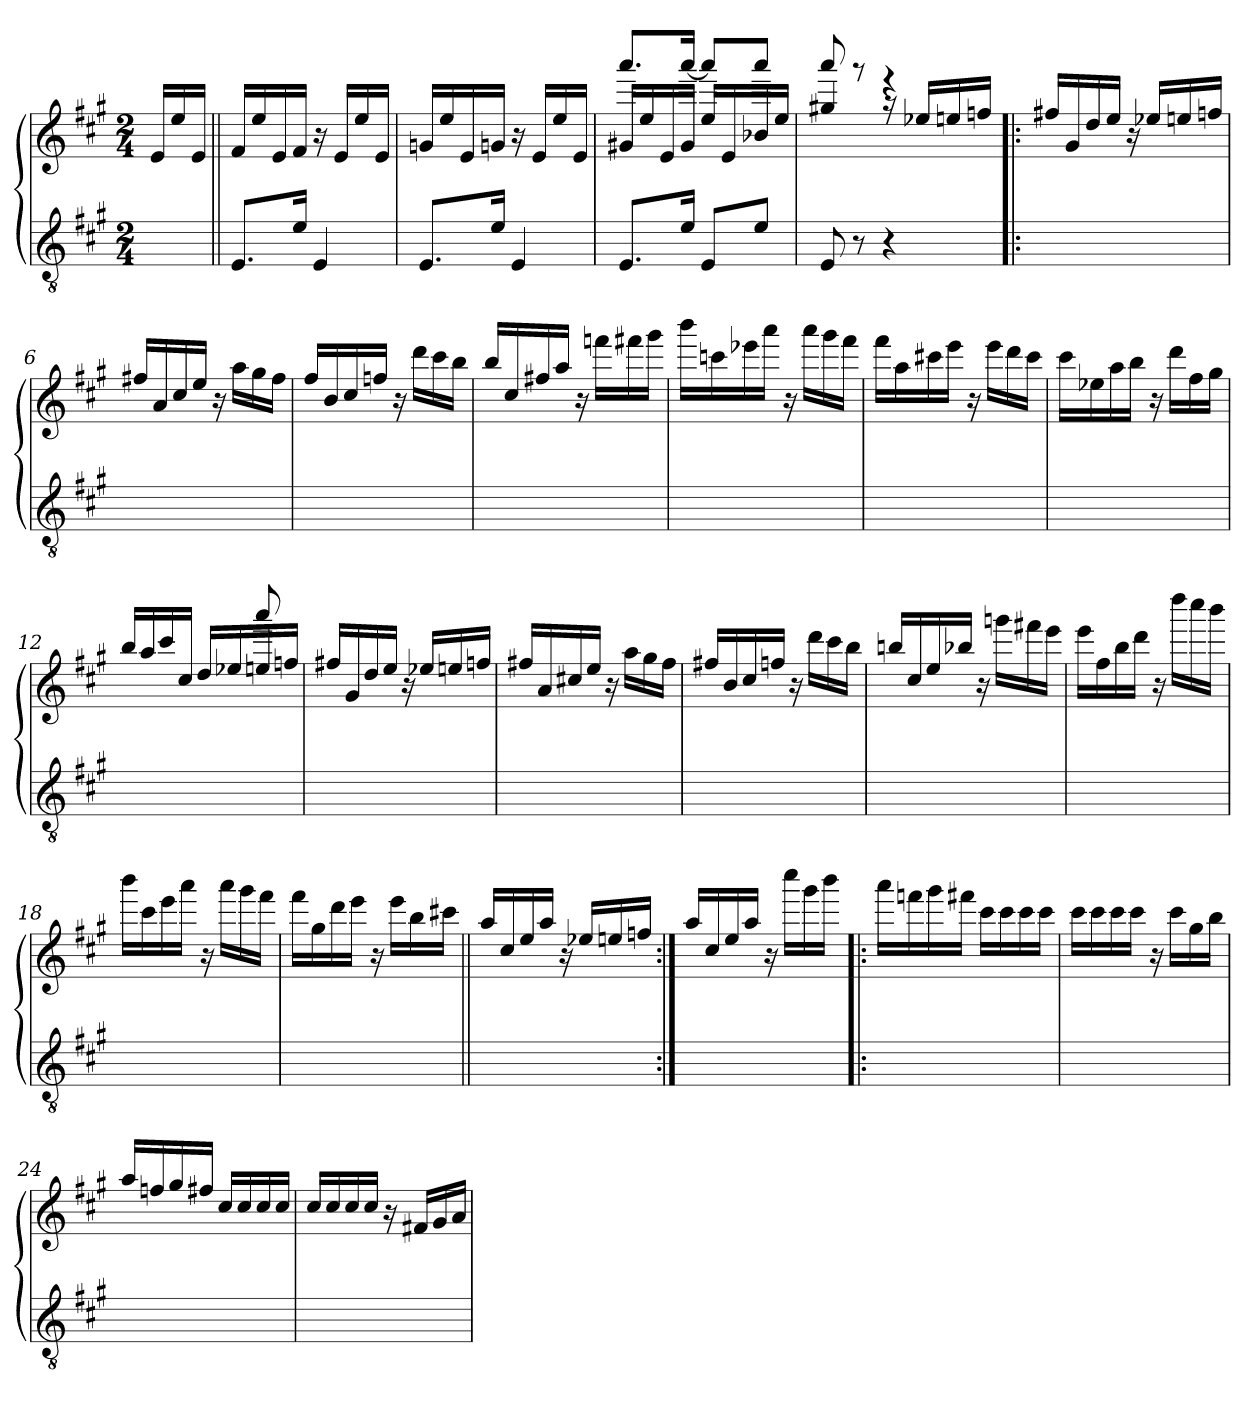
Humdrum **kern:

**kern	**kern
*part2	*part1
*staff2	*staff1
*clefGv2	*clefG2
*k[f#c#g#]	*k[f#c#g#]
*A:	*A:
*M2/4	*M2/4
=	=
8.ryy	16e/LL
.	16ee/
.	16e/JJ
=1||	=1||
8.E/L	16f#/LL
.	16ee/
.	16e/
16e/Jk	16f#/JJ
4E/	16r
.	16e/LL
.	16ee/
.	16e/JJ
=2	=2
8.E/L	16gn/LL
.	16ee/
.	16e/
16e/Jk	16gn/JJ
4E/	16r
.	16e/LL
.	16ee/
.	16e/JJ
=3	=3
*	*^
8.E/L	16g#X/LL	8.aaa!/L
.	16ee/	.
.	16e/	.
16e/Jk	16g#/JJ	[>16aaa!/Jk
8E/L	16ee/LL	8aaa!/L]
.	16e/	.
8e/J	16b-X/	8aaa!/J
.	16ee/JJ	.
=4	=4	=4
8E/	4gg#X/	8aaa!/
8r	.	8rfff
4r	16r	4reee
.	16ee-X/LL	.
.	16een/	.
.	16ffn/JJ	.
*	*v	*v
!!LO:LB:g=z
=5!|:	=5!|:
2ryy	16ff#X/LL
.	16g#/
.	16dd/
.	16ee/JJ
.	16r
.	16ee-X/LL
.	16een/
.	16ffn/JJ
=6	=6
2ryy	16ff#X/LL
.	16a/
.	16cc#/
.	16ee/JJ
.	16r
.	16aa\LL
.	16gg#\
.	16ff#\JJ
=7	=7
2ryy	16ff#/LL
.	16b/
.	16cc#/
.	16ffn/JJ
.	16r
.	16ddd\LL
.	16ccc#\
.	16bb\JJ
=8	=8
2ryy	16bb/LL
.	16cc#/
.	16ff#X/
.	16aa/JJ
.	16r
.	16fffn\LL
.	16fff#X\
.	16ggg#\JJ
!!LO:LB:g=z
=9	=9
2ryy	16bbb\LL
.	16cccn\
.	16eee-X\
.	16aaa\JJ
.	16r
.	16aaa\LL
.	16ggg#\
.	16fff#\JJ
=10	=10
2ryy	16fff#\LL
.	16aa\
.	16ccc#X\
.	16eee\JJ
.	16r
.	16eee\LL
.	16ddd\
.	16ccc#\JJ
=11	=11
2ryy	16ccc#\LL
.	16ee-X\
.	16aa\
.	16bb\JJ
.	16r
.	16ddd\LL
.	16ff#\
.	16gg#\JJ
=12	=12
*	*^
2ryy	16bb/LL	4.ryy
.	16aa/	.
.	16ccc#/	.
.	16cc#/JJ	.
.	16dd/LL	.
.	16ee-X/	.
.	16een/	8aaa!/
.	16ffn/JJ	.
*	*v	*v
!!LO:LB:g=z
=13	=13
2ryy	16ff#X/LL
.	16g#/
.	16dd/
.	16ee/JJ
.	16r
.	16ee-X/LL
.	16een/
.	16ffn/JJ
=14	=14
2ryy	16ff#X/LL
.	16a/
.	16cc#X/
.	16ee/JJ
.	16r
.	16aa\LL
.	16gg#\
.	16ff#\JJ
=15	=15
2ryy	16ff#X/LL
.	16b/
.	16cc#/
.	16ffn/JJ
.	16r
.	16ddd\LL
.	16ccc#\
.	16bb\JJ
=16	=16
2ryy	16bbn/LL
.	16cc#/
.	16ee/
.	16bb-X/JJ
.	16r
.	16gggn\LL
.	16fff#X\
.	16eee\JJ
!!LO:LB:g=z
=17	=17
2ryy	16eee\LL
.	16ff#\
.	16bb\
.	16ddd\JJ
.	16r
.	16dddd\LL
.	16cccc#\
.	16bbb\JJ
=18	=18
2ryy	16bbb\LL
.	16ccc#\
.	16eee\
.	16aaa\JJ
.	16r
.	16aaa\LL
.	16ggg#\
.	16fff#\JJ
=19	=19
2ryy	16fff#\LL
.	16gg#\
.	16ddd\
.	16eee\JJ
.	16r
.	16eee\LL
.	16bb\
.	16ccc#X\JJ
=20||	=20||
2ryy	16aa/LL
.	16cc#/
.	16ee/
.	16aa/JJ
.	16r
.	16ee-X/LL
.	16een/
.	16ffn/JJ
!!LO:LB:g=z
=21:|!	=21:|!
2ryy	16aa/LL
.	16cc#/
.	16ee/
.	16aa/JJ
.	16r
.	16cccc#\LL
.	16ggg#\
.	16bbb\JJ
=22!|:	=22!|:
2ryy	16aaa\LL
.	16fffn\
.	16ggg#\
.	16fff#X\JJ
.	16ccc#\LL
.	16ccc#\
.	16ccc#\
.	16ccc#\JJ
=23	=23
2ryy	16ccc#\LL
.	16ccc#\
.	16ccc#\
.	16ccc#\JJ
.	16r
.	16ccc#\LL
.	16gg#\
.	16bb\JJ
=24	=24
2ryy	16aa/LL
.	16ffn/
.	16gg#/
.	16ff#X/JJ
.	16cc#/LL
.	16cc#/
.	16cc#/
.	16cc#/JJ
!!LO:LB:g=z
=25	=25
2ryy	16cc#/LL
.	16cc#/
.	16cc#/
.	16cc#/JJ
.	16r
.	16f#X/LL
.	16g#/
.	16a/JJ
=	=
*-	*-
